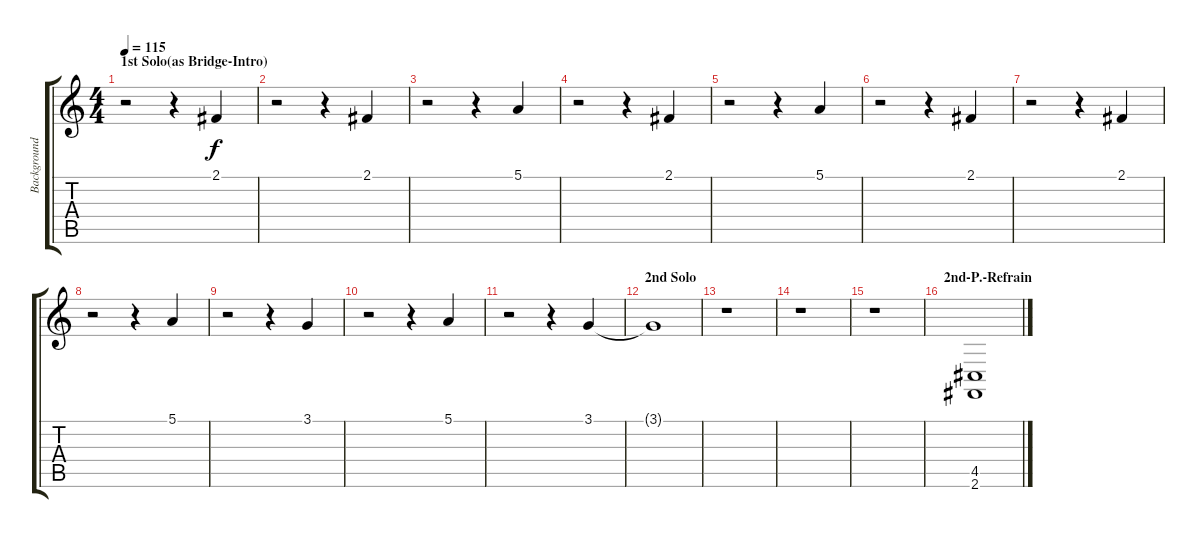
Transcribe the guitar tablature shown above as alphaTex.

\track ("Background 4" "Background") {instrument stringensemble1}
\staff {score tabs}
\tuning (E4 B3 G3 D3 A2 E2) {hide}
\ts (4 4)
\section ("" "1st Solo(as Bridge-Intro)")
\tempo 115
\clef g2
\ks c
r.2{dy f volume 11} r.4 2.1.4 |
r.2 r.4 2.1.4 |
r.2 r.4 5.1.4 |
r.2 r.4 2.1.4 |
r.2 r.4 5.1.4 |
r.2 r.4 2.1.4 |
r.2 r.4 2.1.4 |
r.2 r.4 5.1.4 |
r.2 r.4 3.1.4 |
r.2 r.4 5.1.4 |
r.2 r.4 3.1.4 |
\section ("" "2nd Solo")
3.1{t}.1 |
r.1 |
r.1 |
r.1 |
\section ("" "2nd-P.-Refrain")
(4.5 2.6).1
